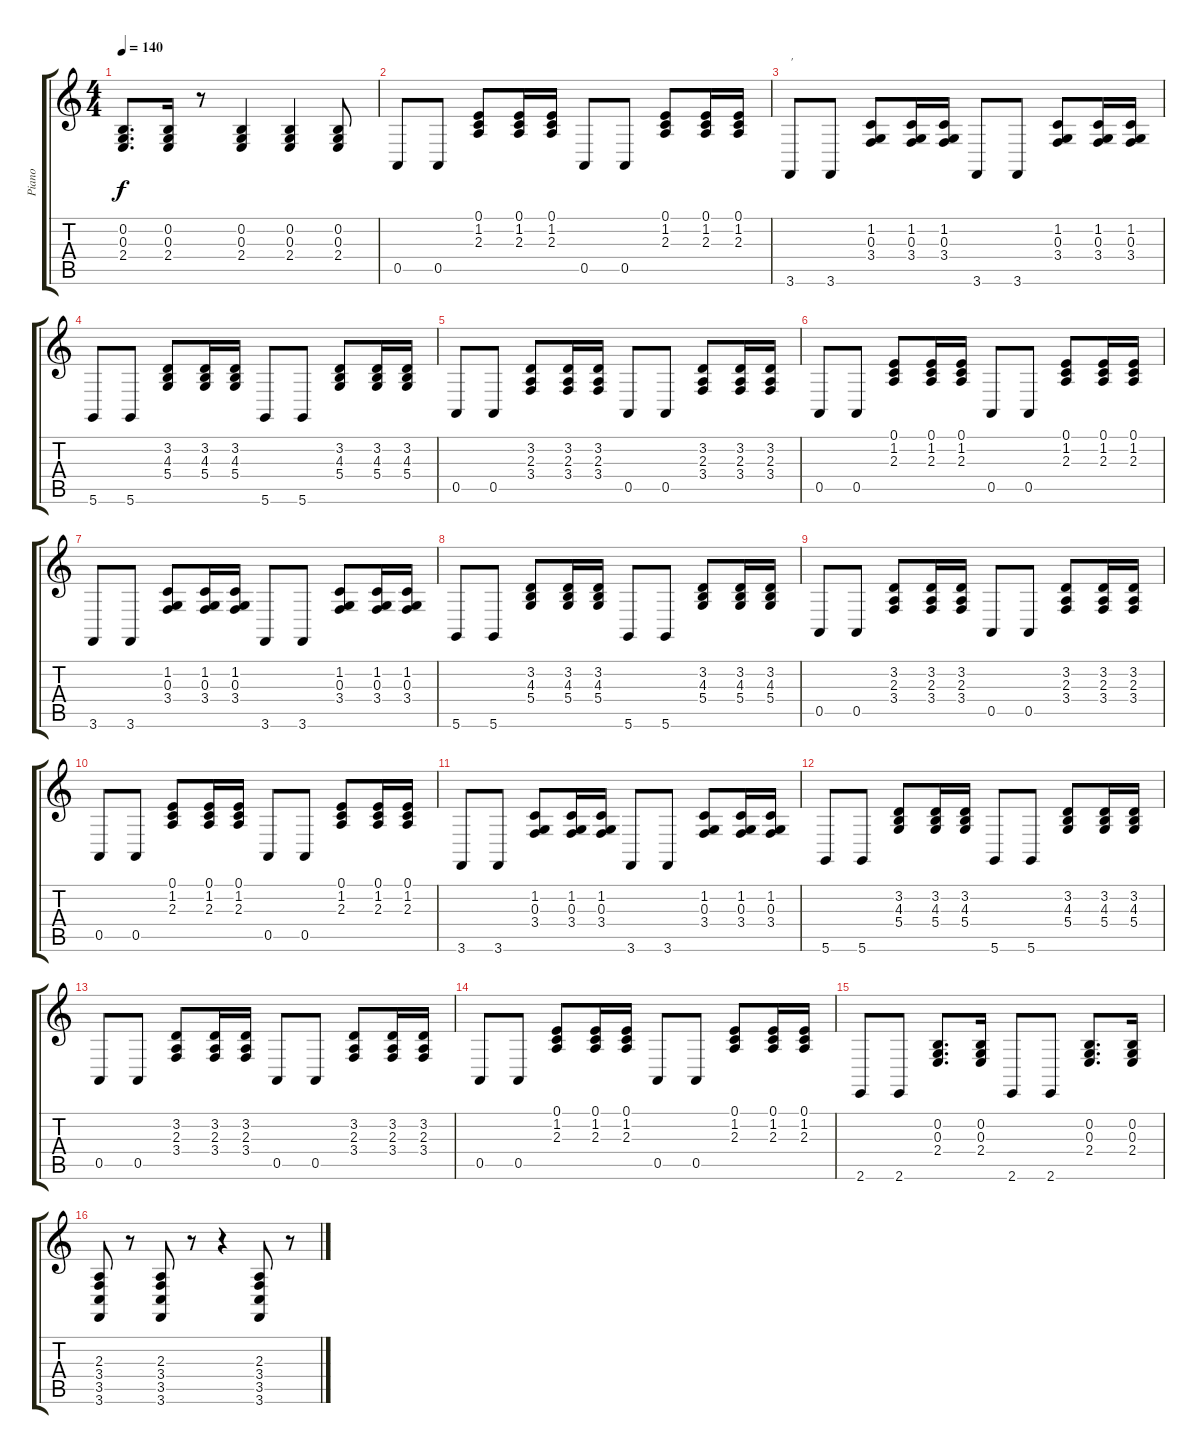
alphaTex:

\track ("Piano" "Piano") {instrument electricgrandpiano}
\staff {score tabs}
\tuning (E4 B3 G3 D3 A2 D2) {hide}
\ts (4 4)
\tempo 140
\clef g2
\ks c
(0.2 0.3 2.4).8{d dy f} (0.2 0.3 2.4).16 r.8 (0.2 0.3 2.4).4 (0.2 0.3 2.4).4 (0.2 0.3 2.4).8 |
0.5.8 0.5.8 (0.1 1.2 2.3).8 (0.1 1.2 2.3).16 (0.1 1.2 2.3).16 0.5.8 0.5.8 (0.1 1.2 2.3).8 (0.1 1.2 2.3).16 (0.1 1.2 2.3).16 |
3.6.8{txt "'"} 3.6.8 (1.2 0.3 3.4).8 (1.2 0.3 3.4).16 (1.2 0.3 3.4).16 3.6.8 3.6.8 (1.2 0.3 3.4).8 (1.2 0.3 3.4).16 (1.2 0.3 3.4).16 |
5.6.8 5.6.8 (3.2 4.3 5.4).8 (3.2 4.3 5.4).16 (3.2 4.3 5.4).16 5.6.8 5.6.8 (3.2 4.3 5.4).8 (3.2 4.3 5.4).16 (3.2 4.3 5.4).16 |
0.5.8 0.5.8 (3.2 2.3 3.4).8 (3.2 2.3 3.4).16 (3.2 2.3 3.4).16 0.5.8 0.5.8 (3.2 2.3 3.4).8 (3.2 2.3 3.4).16 (3.2 2.3 3.4).16 |
0.5.8 0.5.8 (0.1 1.2 2.3).8 (0.1 1.2 2.3).16 (0.1 1.2 2.3).16 0.5.8 0.5.8 (0.1 1.2 2.3).8 (0.1 1.2 2.3).16 (0.1 1.2 2.3).16 |
3.6.8 3.6.8 (1.2 0.3 3.4).8 (1.2 0.3 3.4).16 (1.2 0.3 3.4).16 3.6.8 3.6.8 (1.2 0.3 3.4).8 (1.2 0.3 3.4).16 (1.2 0.3 3.4).16 |
5.6.8 5.6.8 (3.2 4.3 5.4).8 (3.2 4.3 5.4).16 (3.2 4.3 5.4).16 5.6.8 5.6.8 (3.2 4.3 5.4).8 (3.2 4.3 5.4).16 (3.2 4.3 5.4).16 |
0.5.8 0.5.8 (3.2 2.3 3.4).8 (3.2 2.3 3.4).16 (3.2 2.3 3.4).16 0.5.8 0.5.8 (3.2 2.3 3.4).8 (3.2 2.3 3.4).16 (3.2 2.3 3.4).16 |
0.5.8 0.5.8 (0.1 1.2 2.3).8 (0.1 1.2 2.3).16 (0.1 1.2 2.3).16 0.5.8 0.5.8 (0.1 1.2 2.3).8 (0.1 1.2 2.3).16 (0.1 1.2 2.3).16 |
3.6.8 3.6.8 (1.2 0.3 3.4).8 (1.2 0.3 3.4).16 (1.2 0.3 3.4).16 3.6.8 3.6.8 (1.2 0.3 3.4).8 (1.2 0.3 3.4).16 (1.2 0.3 3.4).16 |
5.6.8 5.6.8 (3.2 4.3 5.4).8 (3.2 4.3 5.4).16 (3.2 4.3 5.4).16 5.6.8 5.6.8 (3.2 4.3 5.4).8 (3.2 4.3 5.4).16 (3.2 4.3 5.4).16 |
0.5.8 0.5.8 (3.2 2.3 3.4).8 (3.2 2.3 3.4).16 (3.2 2.3 3.4).16 0.5.8 0.5.8 (3.2 2.3 3.4).8 (3.2 2.3 3.4).16 (3.2 2.3 3.4).16 |
0.5.8 0.5.8 (0.1 1.2 2.3).8 (0.1 1.2 2.3).16 (0.1 1.2 2.3).16 0.5.8 0.5.8 (0.1 1.2 2.3).8 (0.1 1.2 2.3).16 (0.1 1.2 2.3).16 |
2.6.8 2.6.8 (0.2 0.3 2.4).8{d} (0.2 0.3 2.4).16 2.6.8 2.6.8 (0.2 0.3 2.4).8{d} (0.2 0.3 2.4).16 |
(2.3 3.4 3.5 3.6).8 r.8 (2.3 3.4 3.5 3.6).8 r.8 r.4 (2.3 3.4 3.5 3.6).8 r.8
